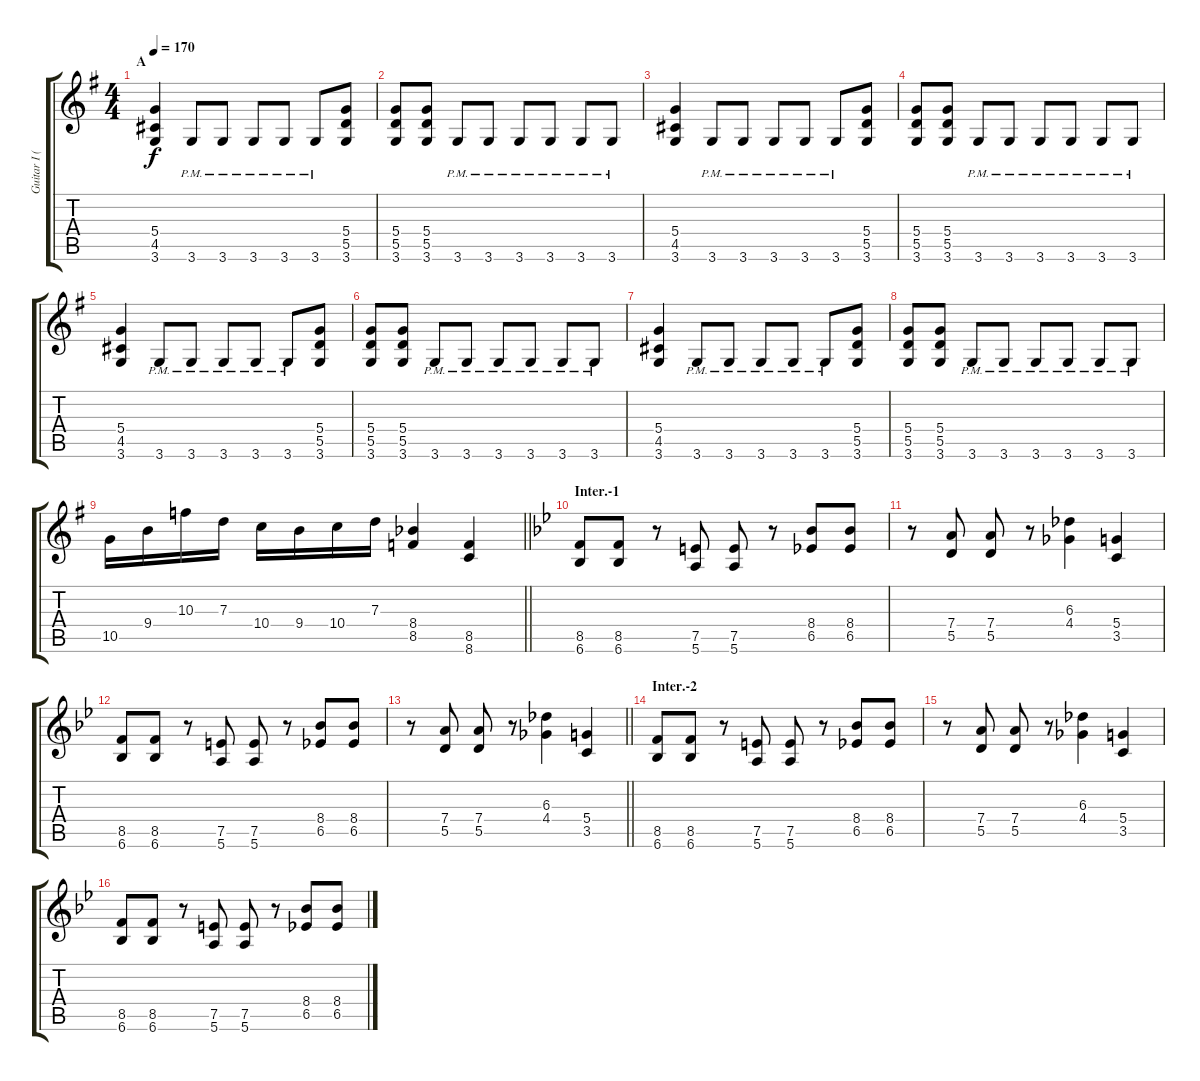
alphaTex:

\track ("Guitar I (Yamanaka Sawako/\"Catherine\")" "Guitar I (") {instrument distortionguitar}
\staff {score tabs}
\tuning (E4 B3 G3 D3 A2 E2) {hide}
\ts (4 4)
\section ("" "A")
\tempo 170
\clef g2
\ks g
(5.4 4.5 3.6).4{dy f} 3.6{pm}.8 3.6{pm}.8 3.6{pm}.8 3.6{pm}.8 3.6{pm}.8 (5.4 5.5 3.6).8 |
(5.4 5.5 3.6).8 (5.4 5.5 3.6).8 3.6{pm}.8 3.6{pm}.8 3.6{pm}.8 3.6{pm}.8 3.6{pm}.8 3.6{pm}.8 |
(5.4 4.5 3.6).4 3.6{pm}.8 3.6{pm}.8 3.6{pm}.8 3.6{pm}.8 3.6{pm}.8 (5.4 5.5 3.6).8 |
(5.4 5.5 3.6).8 (5.4 5.5 3.6).8 3.6{pm}.8 3.6{pm}.8 3.6{pm}.8 3.6{pm}.8 3.6{pm}.8 3.6{pm}.8 |
(5.4 4.5 3.6).4 3.6{pm}.8 3.6{pm}.8 3.6{pm}.8 3.6{pm}.8 3.6{pm}.8 (5.4 5.5 3.6).8 |
(5.4 5.5 3.6).8 (5.4 5.5 3.6).8 3.6{pm}.8 3.6{pm}.8 3.6{pm}.8 3.6{pm}.8 3.6{pm}.8 3.6{pm}.8 |
(5.4 4.5 3.6).4 3.6{pm}.8 3.6{pm}.8 3.6{pm}.8 3.6{pm}.8 3.6{pm}.8 (5.4 5.5 3.6).8 |
(5.4 5.5 3.6).8 (5.4 5.5 3.6).8 3.6{pm}.8 3.6{pm}.8 3.6{pm}.8 3.6{pm}.8 3.6{pm}.8 3.6{pm}.8 |
\barLineRight lightlight
10.5.16 9.4.16 10.3.16 7.3.16 10.4.16 9.4.16 10.4.16 7.3.16 (8.4{acc b} 8.5).4 (8.5 8.6).4 |
\section ("" "Inter.-1")
\ks bb
(8.5 6.6).8 (8.5 6.6).8 r.8 (7.5 5.6).8 (7.5 5.6).8 r.8 (8.4 6.5).8 (8.4 6.5).8 |
r.8 (7.4 5.5).8 (7.4 5.5).8 r.8 (6.3 4.4).4 (5.4 3.5).4 |
(8.5 6.6).8 (8.5 6.6).8 r.8 (7.5 5.6).8 (7.5 5.6).8 r.8 (8.4 6.5).8 (8.4 6.5).8 |
\barLineRight lightlight
r.8 (7.4 5.5).8 (7.4 5.5).8 r.8 (6.3 4.4).4 (5.4 3.5).4 |
\section ("" "Inter.-2")
(8.5 6.6).8 (8.5 6.6).8 r.8 (7.5 5.6).8 (7.5 5.6).8 r.8 (8.4 6.5).8 (8.4 6.5).8 |
r.8 (7.4 5.5).8 (7.4 5.5).8 r.8 (6.3 4.4).4 (5.4 3.5).4 |
(8.5 6.6).8 (8.5 6.6).8 r.8 (7.5 5.6).8 (7.5 5.6).8 r.8 (8.4 6.5).8 (8.4 6.5).8
